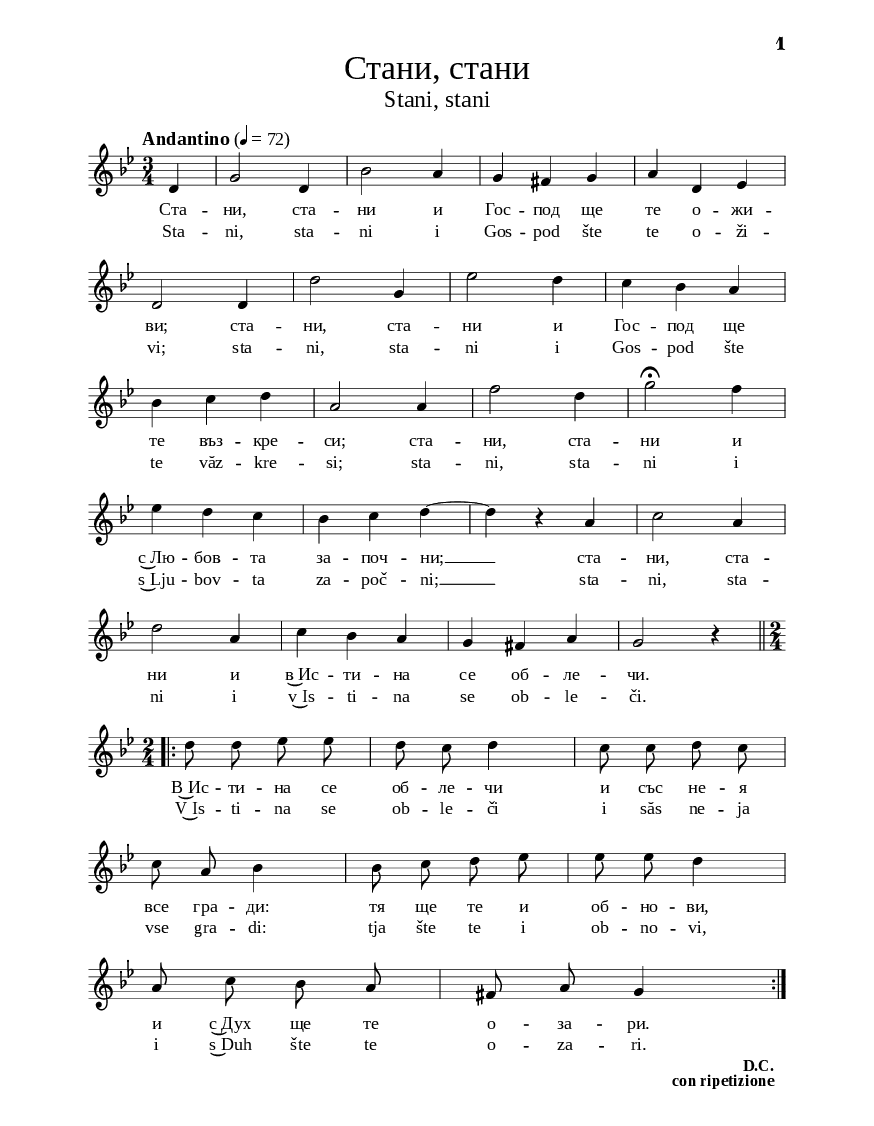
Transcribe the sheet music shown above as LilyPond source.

\version "2.24.3"

% include paper part and global functions
\include "include/globals.ily"

\bookpart {

  \label #'ref028
  \tocItem \markup "Стани, стани – Stani, stani"

  \include "include/bookpart-paper.ily"
  \score {
    \include "include/score-layout.ily"

    \new Voice \absolute {
      \clef treble
      \key g \minor
      \time 3/4
      \tempoFunc "Andantino" 4 "72"
      \autoBeamOff
      \partial 4
      d'4 | g'2 d'4 | bes'2 a'4 | g'4 fis' g' |  a'4 d' es'  \break
      d'2 d'4 |  d''2 g'4 | es''2 d''4 | c''4 bes' a' \break |
      bes'4 c'' d'' | a'2 a'4 | f''2 d''4 |  g''2 \fermata f''4 \break |
      es''4 d'' c'' | bes'4 c'' d'' ~ | d''4  r a' | c''2 a'4 \break |
      d''2 a'4 | c''4 bes' a' | g'4 fis' a' | g'2 r4 | \time 2/4 \break |
      \bar ".|:-||" d''8 d'' es'' es'' | d''8 c'' d''4 | c''8 c'' d'' c'' \break |
      c''8 a' bes'4 | bes'8 c'' d'' es'' | es''8 es'' d''4 \break |
      a'8 c'' bes' a' | fis'8 a' g'4  \bar ":|." \break
    }


    \addlyrics {
      Ста -- ни, ста -- ни и Гос -- под ще те о -- жи -- ви;
      ста -- ни, ста -- ни и Гос -- под ще те въз --
      кре -- си; ста -- ни, ста -- ни и с~Лю -- бов --
      та за -- поч -- ни; __ ста -- ни, ста -- ни и в~Ис
      -- ти -- на се об -- ле -- чи. В~Ис -- ти -- на
      се об -- ле -- чи и със не -- я все гра -- ди:
      тя ще те и об -- но -- ви, и с~Дух ще те о
      -- за -- ри.}
      \addlyrics {
        Sta -- ni, sta -- ni i Gos -- pod šte te o -- ži -- vi;
        sta -- ni, sta -- ni i Gos -- pod šte te văz --
        kre -- si; sta -- ni, sta -- ni i s~Lju -- bov --
        ta za -- poč -- ni; __ sta -- ni, sta -- ni i v~Is
        -- ti -- na se ob -- le -- či. V~Is -- ti -- na
        se ob -- le -- či i săs ne -- ja vse gra -- di:
        tja šte te i ob -- no -- vi, i s~Duh šte te o
        -- za -- ri.}

        \header {
          title = \titleFunc "Стани, стани" "Stani, stani"
        }

        \midi{}

      } % score

      \markup \dc-two "D.C." "con ripetizione"

      \pageBreak

      % include foreign translation(s) of the song
      \version "2.24.3"

\markup \fill-line { \fontsize #deTitleFontSize "Stehe auf, stehe auf" }
\markup \null
\markup \null
\markup \fontsize #deCoupletFontSize {
  \hspace #10
  \override #`(baseline-skip . ,deCoupletBaselineSkip)
  \column {
    \line { 1. Steh auf, steh auf }
    \line {   "   " und der Herr wird dich beleben; }
    \line {   "   " steh auf, steh auf}
    \line {   "   " und der Herr wird dich auferstehen lassen; }
    \line {   "   " steh auf, steh auf  }
    \line {   "   "und beginne mit Liebe;}
    \line {   "   "stehe auf, stehe auf }
    \line {   "   "und kleide dich in Wahrheit.}

    \line {   "   " }
    \line {  2. Kleide dich in Wahrheit}
    \line {   "   "und erbaue immer mit ihr,}
    \line {   "   "sie wird dich sogar erneuern}
    \line {   "   "und mit Geist dich erleuchten.}
    \line { " " }


  }
}












%---------------------------------------------------------------------


    } % bookpart
